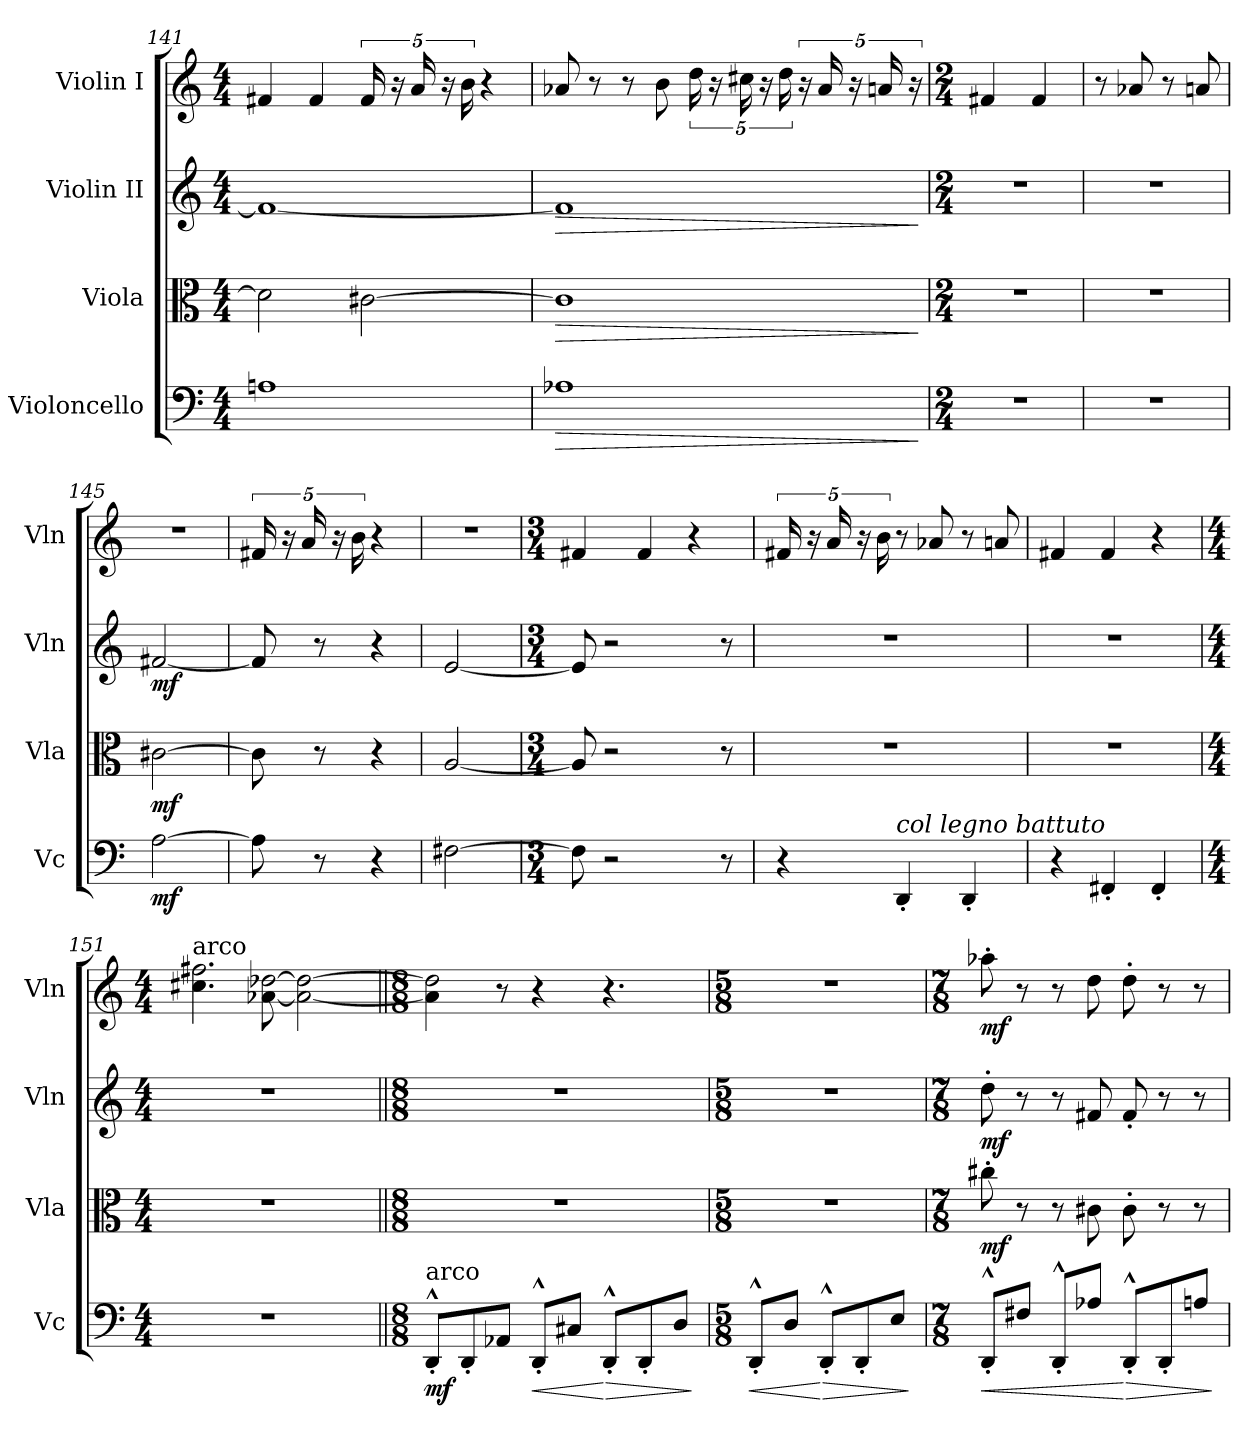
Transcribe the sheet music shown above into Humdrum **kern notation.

**kern	**dynam	**kern	**dynam	**kern	**dynam	**kern	**dynam
*part4	*part4	*part3	*part3	*part2	*part2	*part1	*part1
*staff4	*staff4	*staff3	*staff3	*staff2	*staff2	*staff1	*staff1
*I"Violoncello	*	*I"Viola	*	*I"Violin II	*	*I"Violin I	*
*I'Vc	*	*I'Vla	*	*I'Vln	*	*I'Vln	*
!!LO:LB:g=z
*clefF4	*	*clefC3	*	*clefG2	*	*clefG2	*
*k[]	*	*k[]	*	*k[]	*	*k[]	*
*M4/4	*	*M4/4	*	*M4/4	*	*M4/4	*
=141	=141	=141	=141	=141	=141	=141	=141
1Ani	.	2d\]	.	1f#_	.	4f#X/	.
.	.	.	.	.	.	4f#/	.
.	.	[2c#X\	.	.	.	20f#/	.
.	.	.	.	.	.	20r	.
.	.	.	.	.	.	20a/	.
.	.	.	.	.	.	20r	.
.	.	.	.	.	.	20b\	.
.	.	.	.	.	.	4r	.
=142	=142	=142	=142	=142	=142	=142	=142
!	!LO:HP:b	!	!LO:HP:b	!	!LO:HP:b	!	!
1A-X	>	1c#]	>	1f#]	>	8a-X/	.
.	.	.	.	.	.	8r	.
.	.	.	.	.	.	8r	.
.	.	.	.	.	.	8b\	.
.	.	.	.	.	.	20dd\	.
.	.	.	.	.	.	20r	.
.	.	.	.	.	.	20cc#X\	.
.	.	.	.	.	.	20r	.
.	.	.	.	.	.	20dd\	.
.	.	.	.	.	.	20r	.
.	.	.	.	.	.	20a-/	.
.	.	.	.	.	.	20r	.
.	.	.	.	.	.	20an/	.
.	.	.	.	.	.	20r	.
.	]	.	]	.	]	.	.
=143	=143	=143	=143	=143	=143	=143	=143
*M2/4	*	*M2/4	*	*M2/4	*	*M2/4	*
2r	.	2r	.	2r	.	4f#X/	.
.	.	.	.	.	.	4f#/	.
=144	=144	=144	=144	=144	=144	=144	=144
2r	.	2r	.	2r	.	8r	.
.	.	.	.	.	.	8a-X/	.
.	.	.	.	.	.	8r	.
.	.	.	.	.	.	8an/	.
=145	=145	=145	=145	=145	=145	=145	=145
!	!LO:DY:b	!	!LO:DY:b	!	!LO:DY:b	!	!
[2A\	mf	[2c#X\	mf	[2f#X/	mf	2r	.
!!LO:LB:g=z
=146	=146	=146	=146	=146	=146	=146	=146
8A\]	.	8c#\]	.	8f#/]	.	20f#X/	.
.	.	.	.	.	.	20r	.
.	.	.	.	.	.	20a/	.
8r	.	8r	.	8r	.	.	.
.	.	.	.	.	.	20r	.
.	.	.	.	.	.	20b\	.
4r	.	4r	.	4r	.	4r	.
=147	=147	=147	=147	=147	=147	=147	=147
[2F#X\	.	[2A/	.	[2e/	.	2r	.
=148	=148	=148	=148	=148	=148	=148	=148
*M3/4	*	*M3/4	*	*M3/4	*	*M3/4	*
8F#\]	.	8A/]	.	8e/]	.	4f#X/	.
2r	.	2r	.	2r	.	.	.
.	.	.	.	.	.	4f#/	.
.	.	.	.	.	.	4r	.
8r	.	8r	.	8r	.	.	.
=149	=149	=149	=149	=149	=149	=149	=149
4r	.	2.r	.	2.r	.	20f#X/	.
.	.	.	.	.	.	20r	.
.	.	.	.	.	.	20a/	.
.	.	.	.	.	.	20r	.
.	.	.	.	.	.	20b\	.
!LO:TX:a:i:t=col legno battuto	!	!	!	!	!	!	!
4DD'/	.	.	.	.	.	8r	.
.	.	.	.	.	.	8a-X/	.
4DD'/	.	.	.	.	.	8r	.
.	.	.	.	.	.	8an/	.
=150	=150	=150	=150	=150	=150	=150	=150
4r	.	2.r	.	2.r	.	4f#X/	.
4FF#X'/	.	.	.	.	.	4f#/	.
4FF#'/	.	.	.	.	.	4r	.
=151	=151	=151	=151	=151	=151	=151	=151
*M4/4	*	*M4/4	*	*M4/4	*	*M4/4	*
!	!	!	!	!	!	!LO:TX:a:t=arco	!
!	!	!	!	!	!	!LO:N:n=2:head=open	!
1r	.	1r	.	1r	.	4.cc#X\ 4.ff#X\	.
!	!	!	!	!	!	!LO:N:n=2:head=open	!
.	.	.	.	.	.	[8a-X\ [8dd-X\	.
.	.	.	.	.	.	2a-\_ 2dd-\_	.
!!LO:PB:g=z
=152||	=152||	=152||	=152||	=152||	=152||	=152||	=152||
*M8/8	*	*M8/8	*	*M8/8	*	*M8/8	*
*	*	*	*	*	*	*MM127	*
!LO:TX:a:t=arco	!	!	!	!	!	!	!
!	!LO:DY:b	!	!	!	!	!LO:N:n=2:head=open	!
8DD^^'/L	mf	1r	.	1r	.	4a-\] 4dd-\]	.
8DD'/	.	.	.	.	.	.	.
8AA-X/J	.	.	.	.	.	8r	.
!	!LO:HP:b	!	!	!	!	!	!
8DD^^'/L	<	.	.	.	.	4r	.
8C#X/J	.	.	.	.	.	.	.
!	!LO:HP:n=1:b	!	!	!	!	!	!
8DD^^'/L	[ >	.	.	.	.	4.r	.
8DD'/	.	.	.	.	.	.	.
8D/J	.	.	.	.	.	.	.
.	]	.	.	.	.	.	.
=153	=153	=153	=153	=153	=153	=153	=153
*M5/8	*	*M5/8	*	*M5/8	*	*M5/8	*
!	!LO:HP:b	!	!	!	!	!	!
8DD^^'/L	<	8%5r	.	8%5r	.	8%5r	.
8D/J	.	.	.	.	.	.	.
!	!LO:HP:n=1:b	!	!	!	!	!	!
8DD^^'/L	[ >	.	.	.	.	.	.
8DD'/	.	.	.	.	.	.	.
8E/J	.	.	.	.	.	.	.
.	]	.	.	.	.	.	.
=154	=154	=154	=154	=154	=154	=154	=154
*M7/8	*	*M7/8	*	*M7/8	*	*M7/8	*
!	!LO:HP:b	!	!LO:DY:b	!	!LO:DY:b	!	!LO:DY:b
8DD^^'/L	<	8cc#X'\	mf	8dd'\	mf	8aa-X'\	mf
8F#X/J	.	8r	.	8r	.	8r	.
8DD^^'/L	.	8r	.	8r	.	8r	.
8A-X/J	.	8c#X\	.	8f#X/	.	8dd\	.
!	!LO:HP:n=1:b	!	!	!	!	!	!
8DD^^'/L	[ >	8c#'\	.	8f#'/	.	8dd'\	.
8DD'/	.	8r	.	8r	.	8r	.
8An/J	.	8r	.	8r	.	8r	.
.	]	.	.	.	.	.	.
=	=	=	=	=	=	=	=
*-	*-	*-	*-	*-	*-	*-	*-
